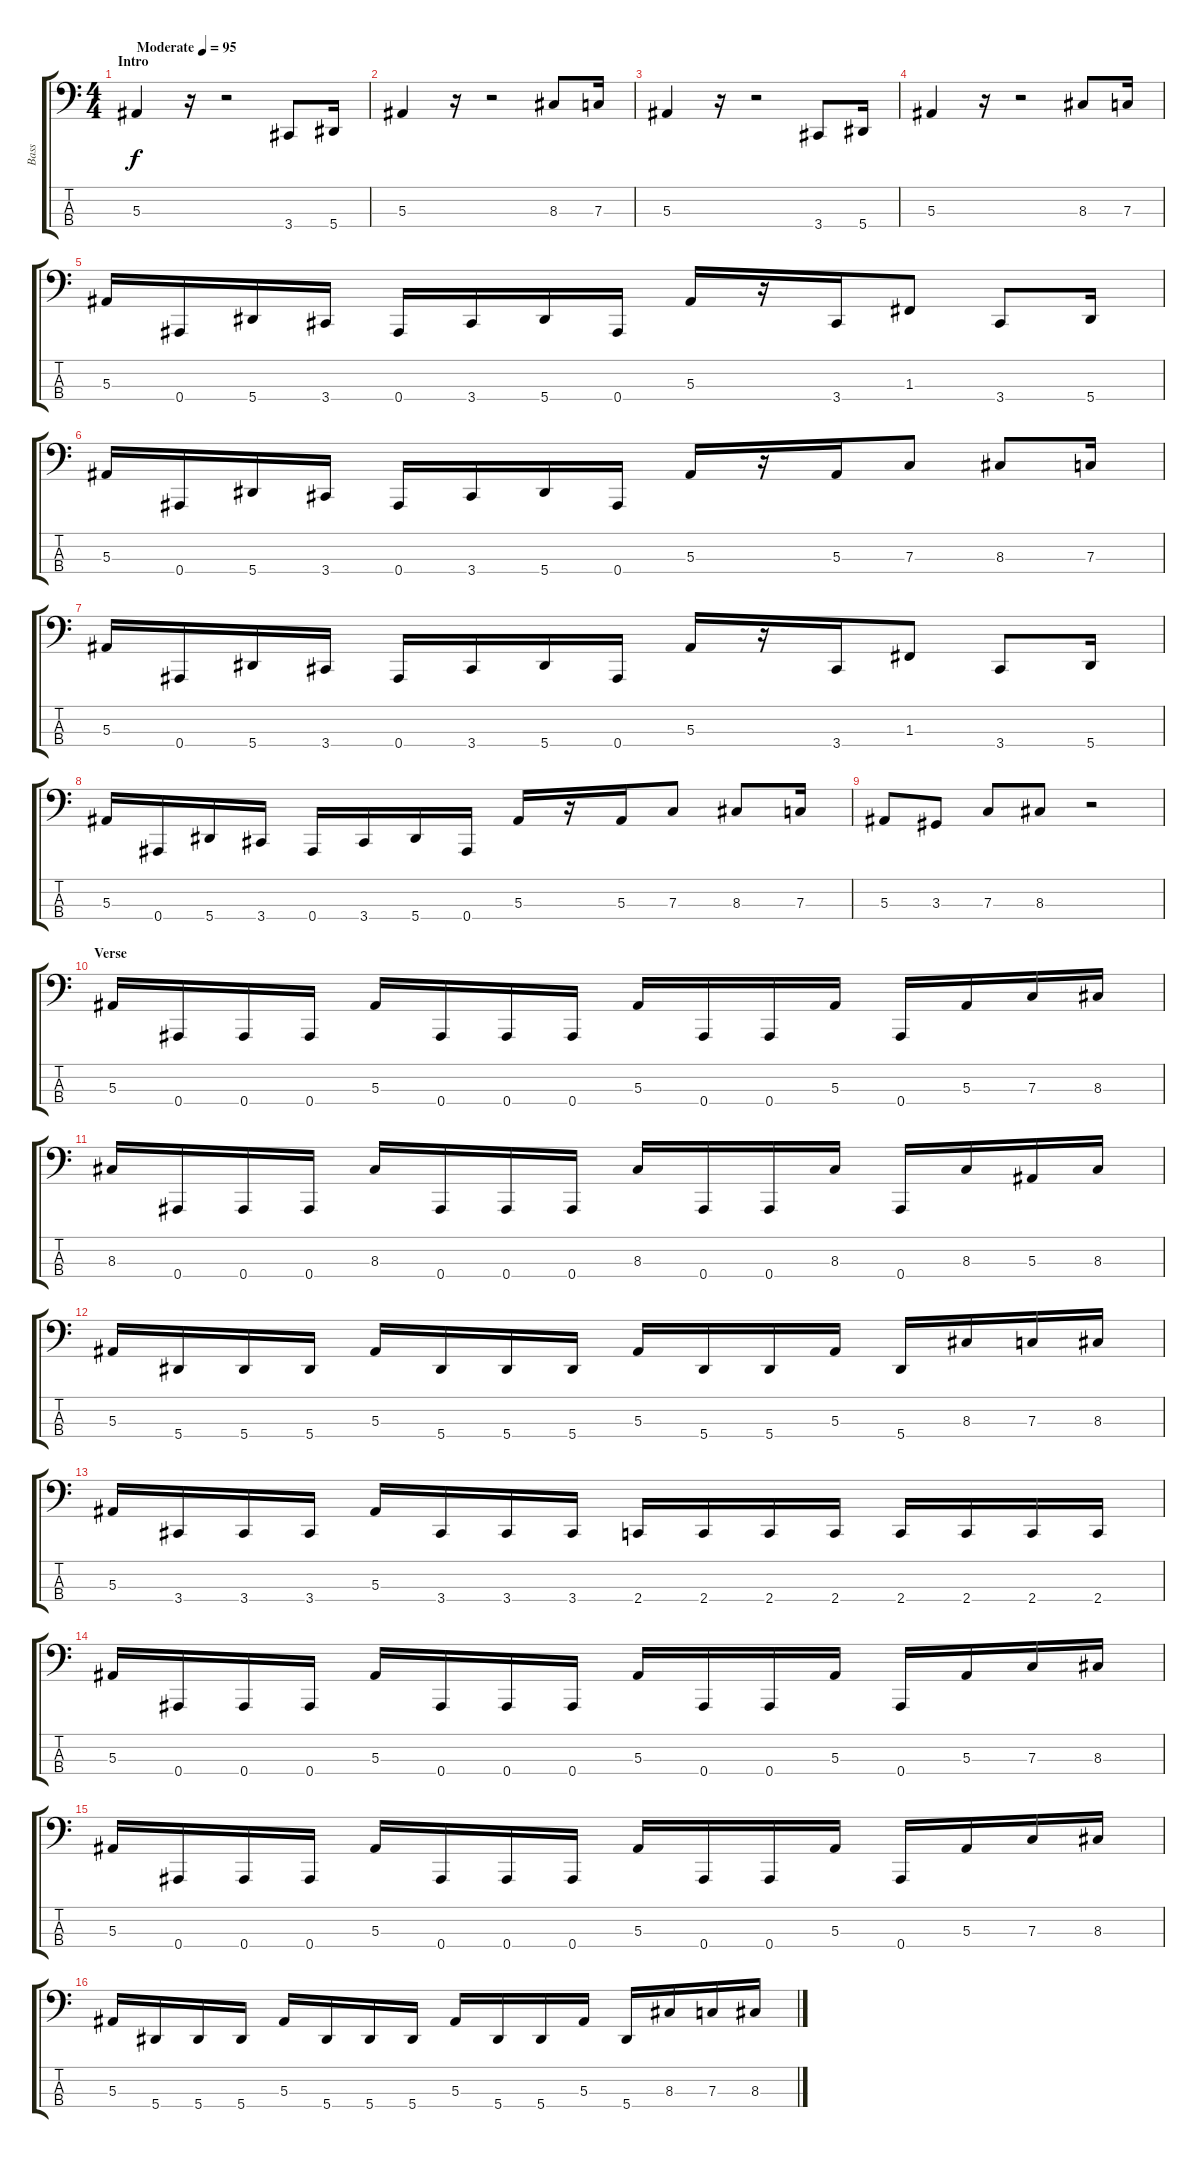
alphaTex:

\track ("Bass" "Bass") {instrument electricbassfinger}
\staff {score tabs}
\tuning (Eb2 Bb1 F1 Bb0) {hide}
\ts (4 4)
\section ("" "Intro")
\tempo (95 "Moderate")
\clef f4
\ks c
5.3.4{dy f instrument electricbassfinger} r.16 r.2 3.4.8 5.4.16 |
5.3.4 r.16 r.2 8.3.8 7.3.16 |
5.3.4 r.16 r.2 3.4.8 5.4.16 |
5.3.4 r.16 r.2 8.3.8 7.3.16 |
5.3.16 0.4.16 5.4.16 3.4.16 0.4.16 3.4.16 5.4.16 0.4.16 5.3.16 r.16 3.4.16 1.3.8 3.4.8 5.4.16 |
5.3.16 0.4.16 5.4.16 3.4.16 0.4.16 3.4.16 5.4.16 0.4.16 5.3.16 r.16 5.3.16 7.3.8 8.3.8 7.3.16 |
5.3.16 0.4.16 5.4.16 3.4.16 0.4.16 3.4.16 5.4.16 0.4.16 5.3.16 r.16 3.4.16 1.3.8 3.4.8 5.4.16 |
5.3.16 0.4.16 5.4.16 3.4.16 0.4.16 3.4.16 5.4.16 0.4.16 5.3.16 r.16 5.3.16 7.3.8 8.3.8 7.3.16 |
5.3.8 3.3.8 7.3.8 8.3.8 r.2 |
\section ("" "Verse")
5.3.16 0.4.16 0.4.16 0.4.16 5.3.16 0.4.16 0.4.16 0.4.16 5.3.16 0.4.16 0.4.16 5.3.16 0.4.16 5.3.16 7.3.16 8.3.16 |
8.3.16 0.4.16 0.4.16 0.4.16 8.3.16 0.4.16 0.4.16 0.4.16 8.3.16 0.4.16 0.4.16 8.3.16 0.4.16 8.3.16 5.3.16 8.3.16 |
5.3.16 5.4.16 5.4.16 5.4.16 5.3.16 5.4.16 5.4.16 5.4.16 5.3.16 5.4.16 5.4.16 5.3.16 5.4.16 8.3.16 7.3.16 8.3.16 |
5.3.16 3.4.16 3.4.16 3.4.16 5.3.16 3.4.16 3.4.16 3.4.16 2.4.16 2.4.16 2.4.16 2.4.16 2.4.16 2.4.16 2.4.16 2.4.16 |
5.3.16 0.4.16 0.4.16 0.4.16 5.3.16 0.4.16 0.4.16 0.4.16 5.3.16 0.4.16 0.4.16 5.3.16 0.4.16 5.3.16 7.3.16 8.3.16 |
5.3.16 0.4.16 0.4.16 0.4.16 5.3.16 0.4.16 0.4.16 0.4.16 5.3.16 0.4.16 0.4.16 5.3.16 0.4.16 5.3.16 7.3.16 8.3.16 |
5.3.16 5.4.16 5.4.16 5.4.16 5.3.16 5.4.16 5.4.16 5.4.16 5.3.16 5.4.16 5.4.16 5.3.16 5.4.16 8.3.16 7.3.16 8.3.16
